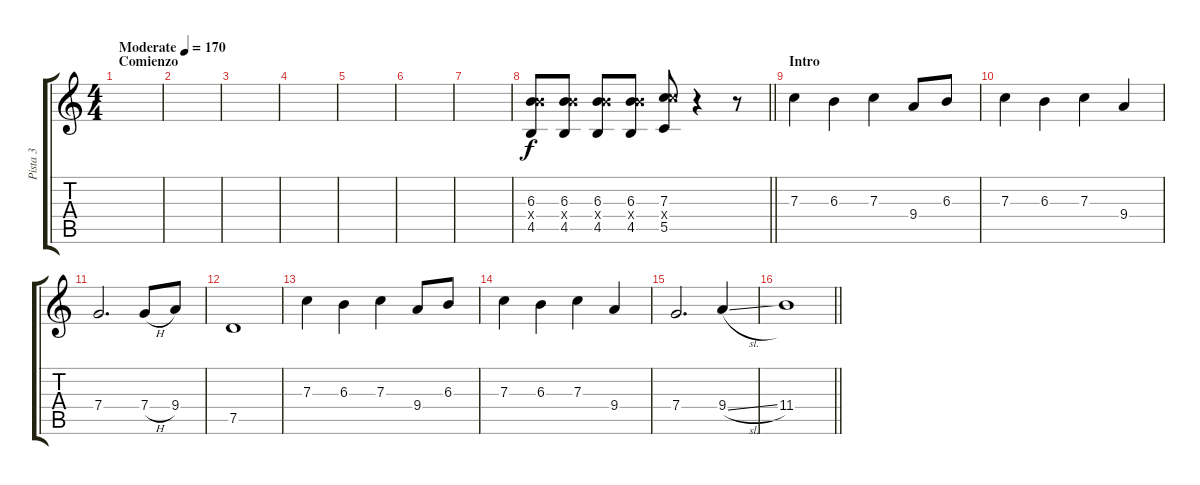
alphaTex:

\track ("Pista 3" "Pista 3") {instrument distortionguitar}
\staff {score tabs}
\tuning (D4 A3 F3 C3 G2 C2) {hide}
\ts (4 4)
\section ("" "Comienzo")
\tempo (170 "Moderate")
\clef g2
\ks c
|
|
|
|
|
|
|
\barLineRight lightlight
(6.3 11.4{x} 4.5).8 (6.3 11.4{x} 4.5).8 (6.3 11.4{x} 4.5).8 (6.3 11.4{x} 4.5).8 (7.3 12.4{x} 5.5).8 r.4 r.8 |
\section ("" "Intro")
7.3.4 6.3.4 7.3.4 9.4.8 6.3.8 |
7.3.4 6.3.4 7.3.4 9.4.4 |
7.4.2{d} 7.4{h}.8 9.4.8 |
7.5.1 |
7.3.4 6.3.4 7.3.4 9.4.8 6.3.8 |
7.3.4 6.3.4 7.3.4 9.4.4 |
7.4.2{d} 9.4{sl}.4 |
\barLineRight lightlight
11.4.1
